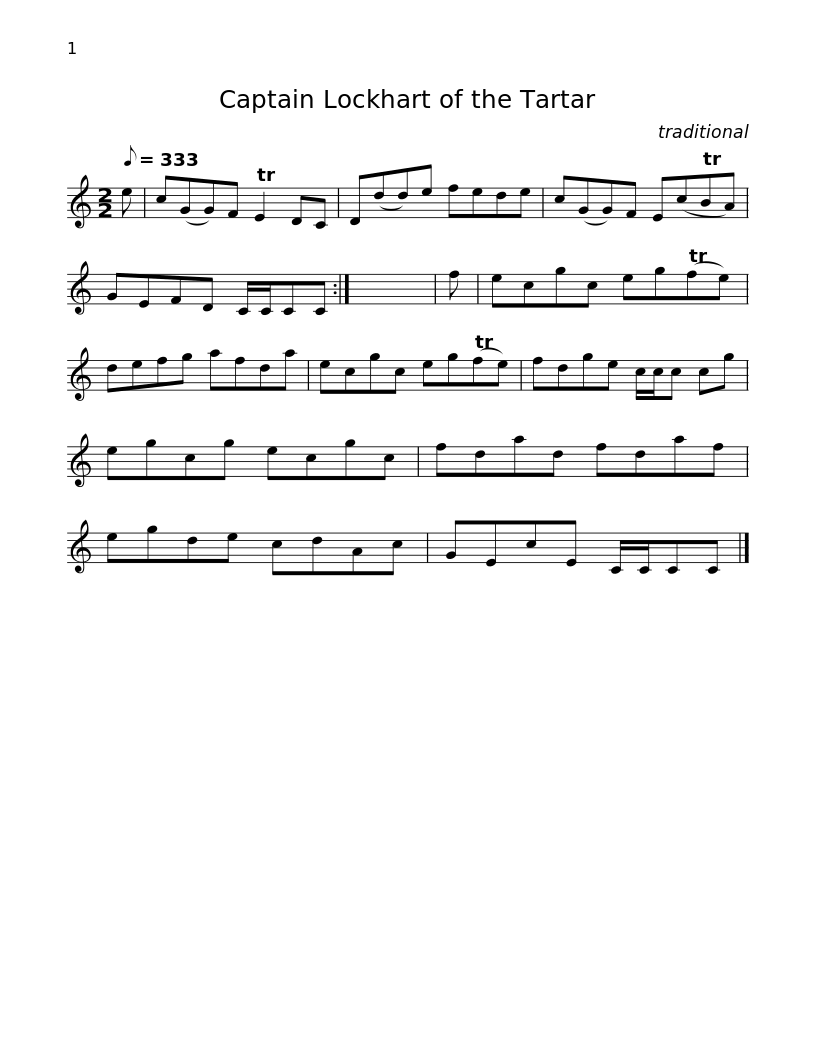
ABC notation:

X:1
L:1/8
Q:1/8=333
M:2/2
I:linebreak $
K:C
V:1 treble
V:1
 e | c(GG)F TE2 DC | D(dd)e fede | c(GG)F E(cTBA) | GEFD C/C/CC :| %5
 x8 | f |$ ecgc eg(Tfe) | defg afda | ecgc eg(Tfe) | %10
 fdge c/c/c cg | egcg ecgc |$ fdad fdaf | egde cdAc | GEcE C/C/CC |] %15
